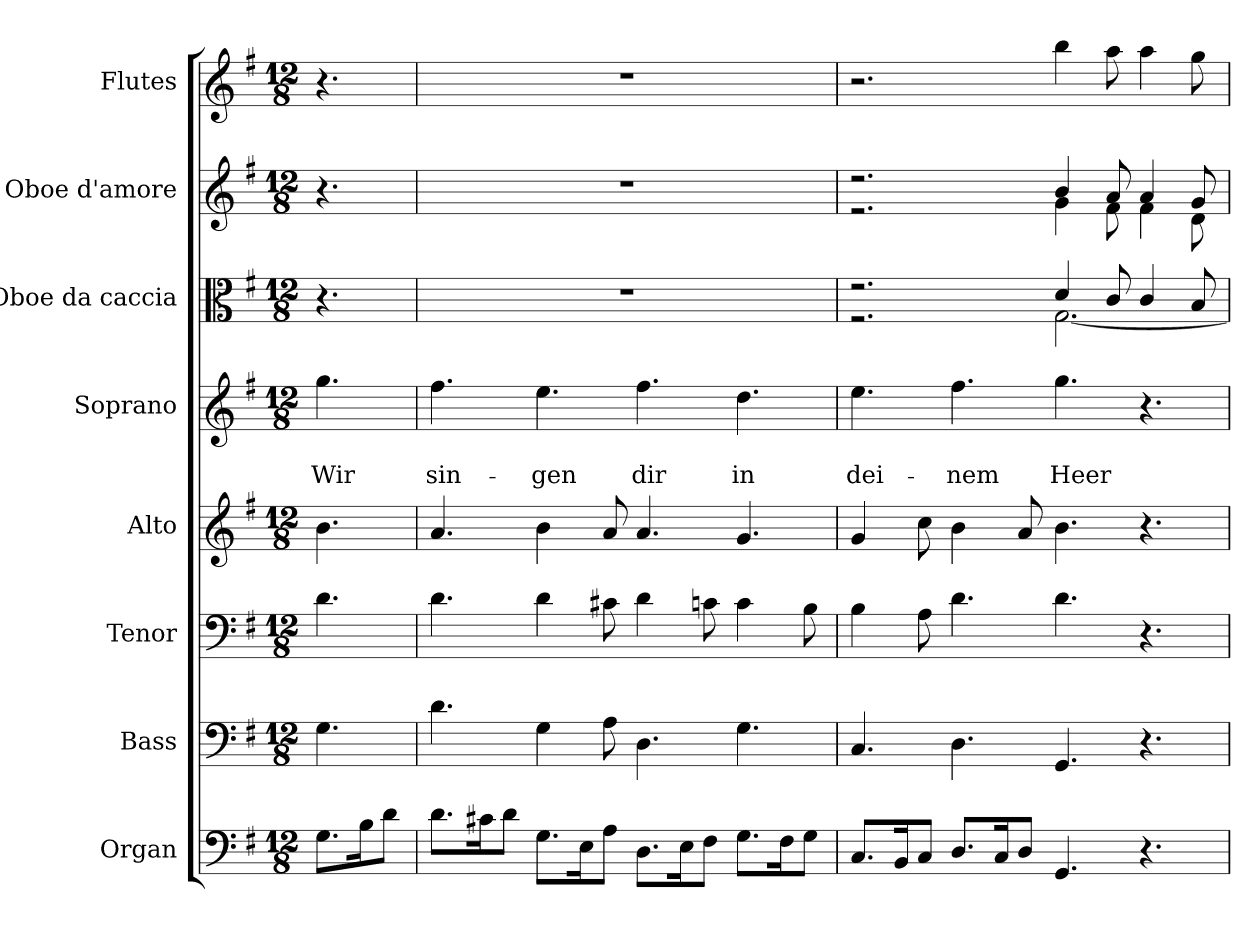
**kern	**kern	**kern	**kern	**kern	**text	**text	**kern	**kern	**kern
*part8	*part7	*part6	*part5	*part4	*part4	*part4	*part3	*part2	*part1
*staff8	*staff7	*staff6	*staff5	*staff4	*staff4	*staff4	*staff3	*staff2	*staff1
*I"Organ	*I"Bass	*I"Tenor	*I"Alto	*I"Soprano	*	*	*I"Oboe da caccia	*I"Oboe d'amore	*I"Flutes
*clefF4	*clefF4	*clefF4	*clefG2	*clefG2	*	*	*clefC3	*clefG2	*clefG2
*k[f#]	*k[f#]	*k[f#]	*k[f#]	*k[f#]	*	*	*k[f#]	*k[f#]	*k[f#]
*G:	*G:	*G:	*G:	*G:	*	*	*G:	*G:	*G:
*M12/8	*M12/8	*M12/8	*M12/8	*M12/8	*	*	*M12/8	*M12/8	*M12/8
=	=	=	=	=	=	=	=	=	=
8.G\L	4.G\	4.d\	4.b\	4.gg\	.	Wir	4.r	4.r	4.r
16B\K	.	.	.	.	.	.	.	.	.
8d\J	.	.	.	.	.	.	.	.	.
=1	=1	=1	=1	=1	=1	=1	=1	=1	=1
8.d\L	4.d\	4.d\	4.a/	4.ff#\	.	sin-	1.r	1.r	1.r
16c#X\K	.	.	.	.	.	.	.	.	.
8d\J	.	.	.	.	.	.	.	.	.
8.G\L	4G\	4d\	4b\	4.ee\	.	-gen	.	.	.
16E\K	.	.	.	.	.	.	.	.	.
8A\J	8A\	8c#X\	8a/	.	.	.	.	.	.
8.D\L	4.D\	4d\	4.a/	4.ff#\	.	dir	.	.	.
16E\K	.	.	.	.	.	.	.	.	.
8F#\J	.	8cn\	.	.	.	.	.	.	.
8.G\L	4.G\	4c\	4.g/	4.dd\	.	in	.	.	.
16F#\K	.	.	.	.	.	.	.	.	.
8G\J	.	8B\	.	.	.	.	.	.	.
=2	=2	=2	=2	=2	=2	=2	=2	=2	=2
*	*	*	*	*	*	*	*^	*^	*
8.C/L	4.C/	4B\	4g/	4.ee\	.	dei-	2.r	2.r	2.r	2.r	2.r
16BB/K	.	.	.	.	.	.	.	.	.	.	.
8C/J	.	8A\	8cc\	.	.	.	.	.	.	.	.
8.D/L	4.D\	4.d\	4b\	4.ff#\	.	-nem	.	.	.	.	.
16C/K	.	.	.	.	.	.	.	.	.	.	.
8D/J	.	.	8a/	.	.	.	.	.	.	.	.
4.GG/	4.GG/	4.d\	4.b\	4.gg\	.	Heer	4d/	[2.G\	4b/	4g\	4bb\
.	.	.	.	.	.	.	8c/	.	8a/	8f#\	8aa\
4.r	4.r	4.r	4.r	4.r	.	.	4c/	.	4a/	4f#\	4aa\
.	.	.	.	.	.	.	8B/	.	8g/	8d\	8gg\
*	*	*	*	*	*	*	*v	*v	*	*	*
*	*	*	*	*	*	*	*	*v	*v	*
=	=	=	=	=	=	=	=	=	=
*-	*-	*-	*-	*-	*-	*-	*-	*-	*-
